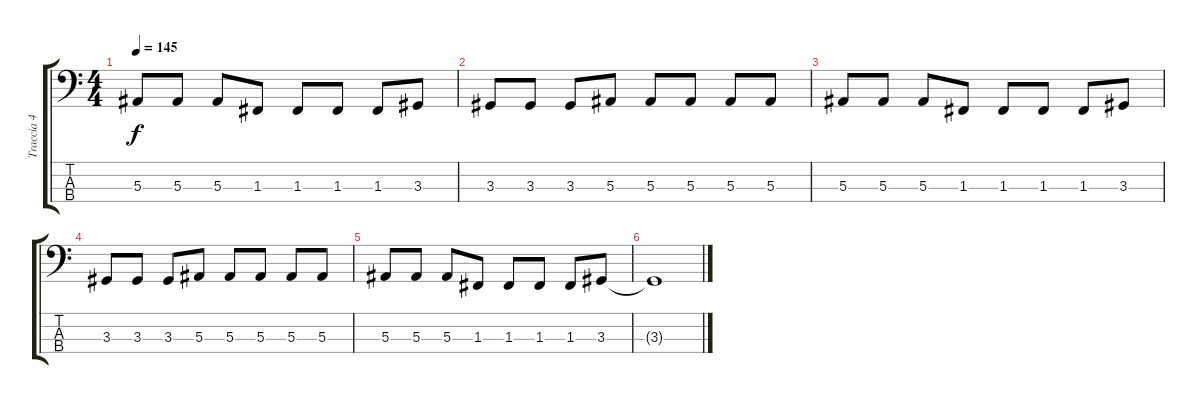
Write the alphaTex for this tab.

\track ("Traccia 4" "Traccia 4") {instrument electricbassfinger}
\staff {score tabs}
\tuning (Eb2 Bb1 F1 Bb0) {hide}
\ts (4 4)
\tempo 145
\clef f4
\ks c
5.3.8{dy f} 5.3.8 5.3.8 1.3.8 1.3.8 1.3.8 1.3.8 3.3.8 |
3.3.8 3.3.8 3.3.8 5.3.8 5.3.8 5.3.8 5.3.8 5.3.8 |
5.3.8 5.3.8 5.3.8 1.3.8 1.3.8 1.3.8 1.3.8 3.3.8 |
3.3.8 3.3.8 3.3.8 5.3.8 5.3.8 5.3.8 5.3.8 5.3.8 |
5.3.8 5.3.8 5.3.8 1.3.8 1.3.8 1.3.8 1.3.8 3.3.8 |
3.3{t}.1
